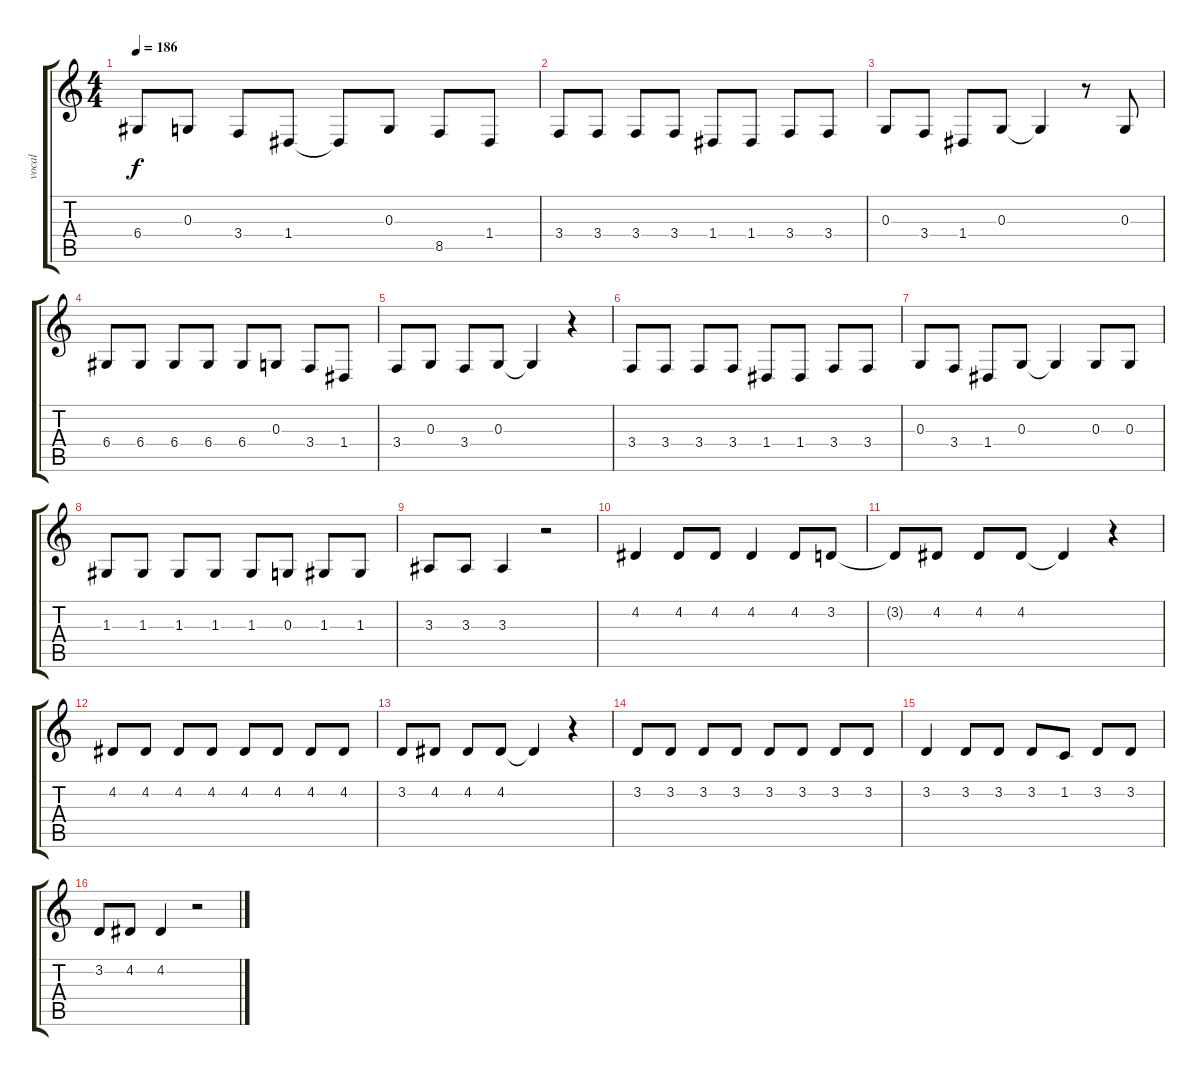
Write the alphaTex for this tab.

\track ("vocal" "vocal") {instrument lead1square}
\staff {score tabs}
\tuning (E4 B3 G3 D3 A2 E2) {hide}
\ts (4 4)
\tempo 186
\clef g2
\ks c
6.4.8{dy f} 0.3.8 3.4.8 1.4.8 1.4{t}.8 0.3.8 8.5.8 1.4.8 |
3.4.8 3.4.8 3.4.8 3.4.8 1.4.8 1.4.8 3.4.8 3.4.8 |
0.3.8 3.4.8 1.4.8 0.3.8 0.3{t}.4 r.8 0.3.8 |
6.4.8 6.4.8 6.4.8 6.4.8 6.4.8 0.3.8 3.4.8 1.4.8 |
3.4.8 0.3.8 3.4.8 0.3.8 0.3{t}.4 r.4 |
3.4.8 3.4.8 3.4.8 3.4.8 1.4.8 1.4.8 3.4.8 3.4.8 |
0.3.8 3.4.8 1.4.8 0.3.8 0.3{t}.4 0.3.8 0.3.8 |
1.3.8 1.3.8 1.3.8 1.3.8 1.3.8 0.3.8 1.3.8 1.3.8 |
3.3.8 3.3.8 3.3.4 r.2 |
4.2.4 4.2.8 4.2.8 4.2.4 4.2.8 3.2.8 |
3.2{t}.8 4.2.8 4.2.8 4.2.8 4.2{t}.4 r.4 |
4.2.8 4.2.8 4.2.8 4.2.8 4.2.8 4.2.8 4.2.8 4.2.8 |
3.2.8 4.2.8 4.2.8 4.2.8 4.2{t}.4 r.4 |
3.2.8 3.2.8 3.2.8 3.2.8 3.2.8 3.2.8 3.2.8 3.2.8 |
3.2.4 3.2.8 3.2.8 3.2.8 1.2.8 3.2.8 3.2.8 |
3.2.8 4.2.8 4.2.4 r.2
